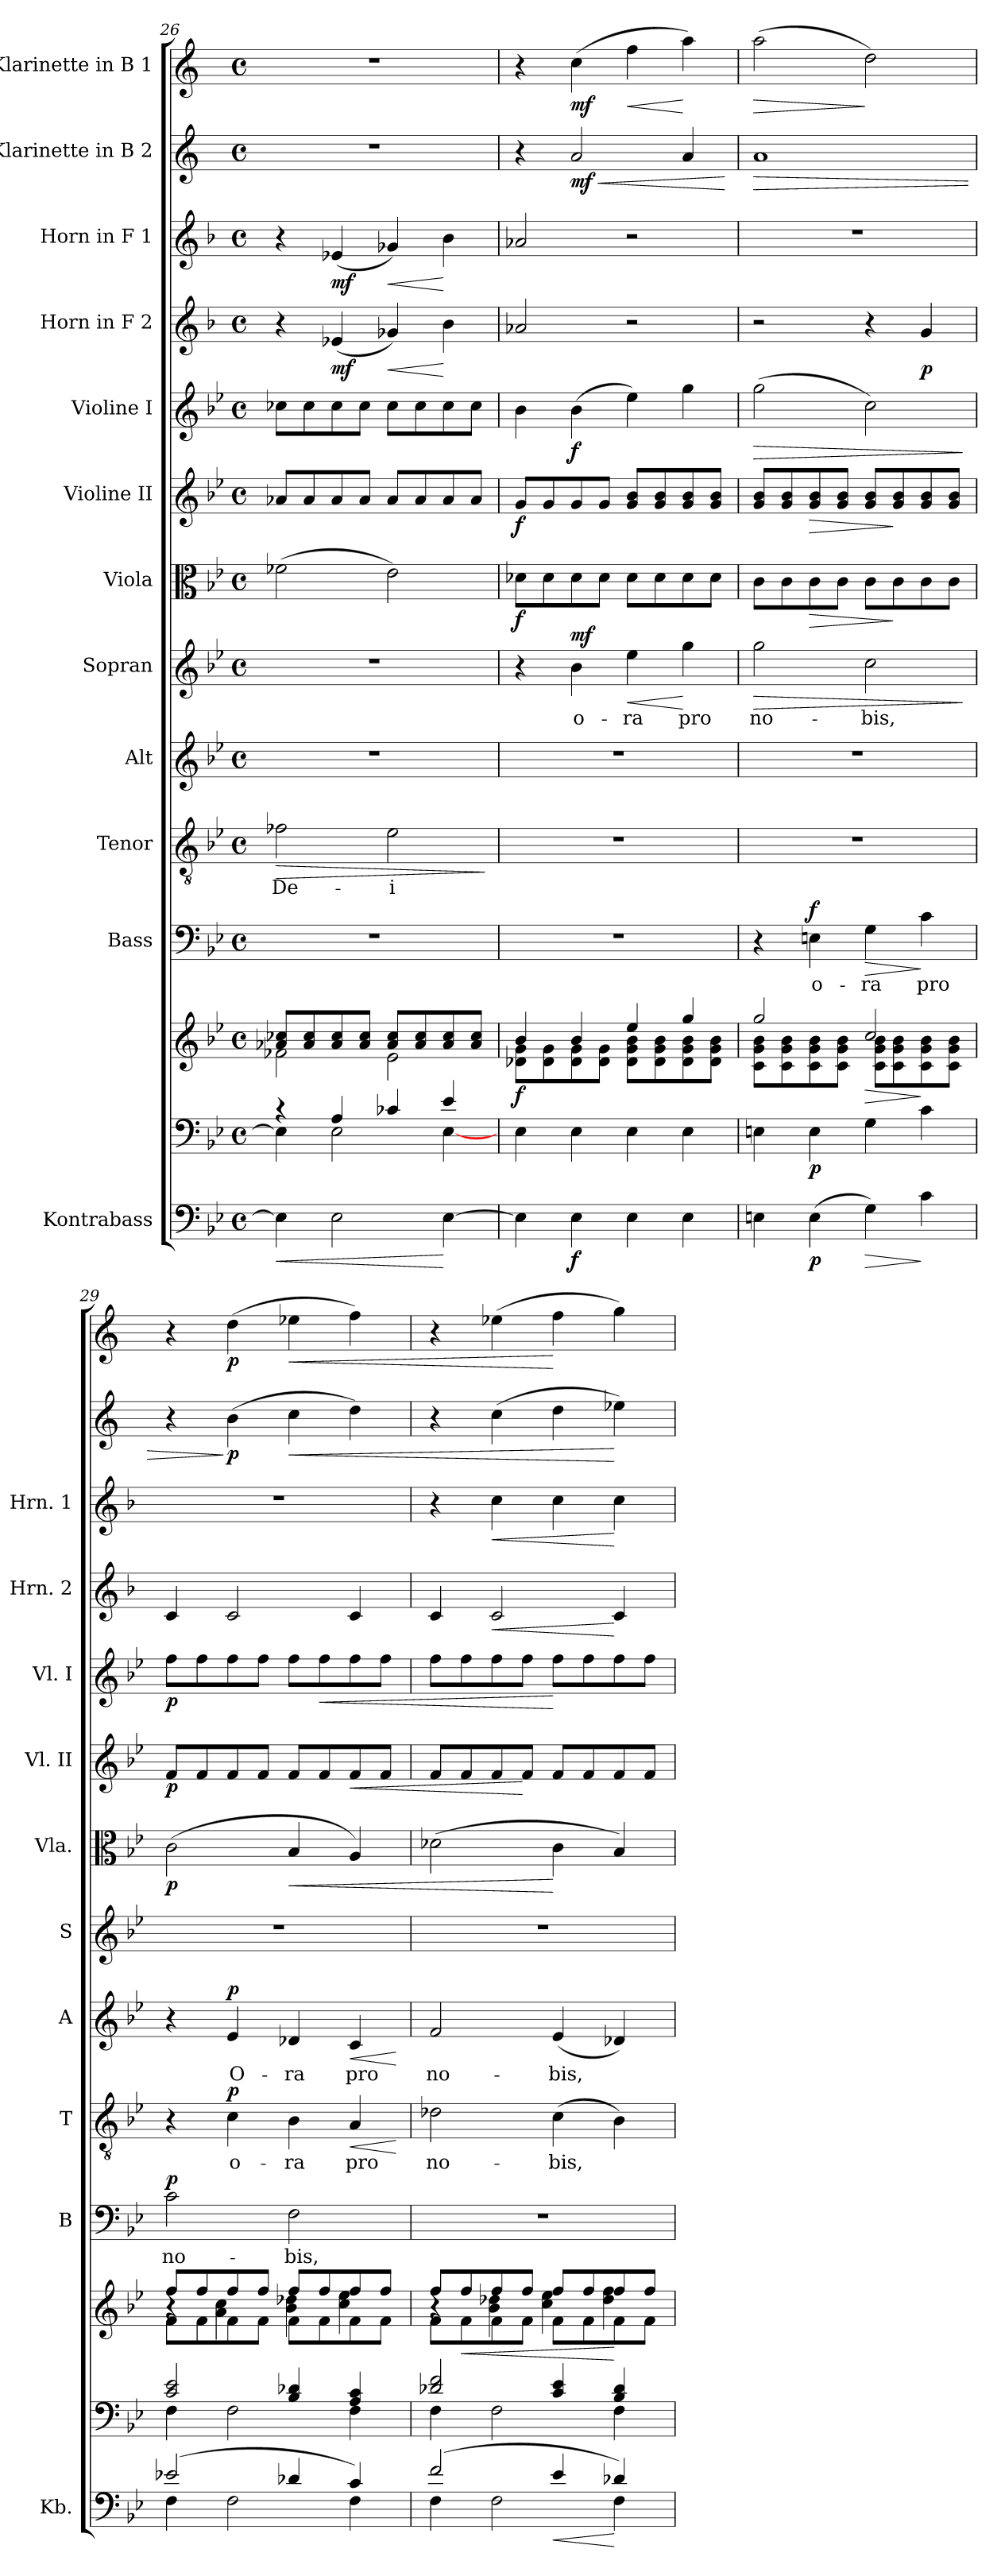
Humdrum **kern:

**kern	**dynam	**kern	**kern	**dynam	**kern	**text	**dynam	**kern	**text	**dynam	**kern	**text	**dynam	**kern	**text	**dynam	**kern	**dynam	**kern	**dynam	**kern	**dynam	**kern	**dynam	**kern	**dynam	**kern	**dynam	**kern	**dynam
*part13	*part13	*part12	*part12	*part12	*part11	*part11	*part11	*part10	*part10	*part10	*part9	*part9	*part9	*part8	*part8	*part8	*part7	*part7	*part6	*part6	*part5	*part5	*part4	*part4	*part3	*part3	*part2	*part2	*part1	*part1
*staff14	*staff14	*staff13	*staff12	*staff12/13	*staff11	*staff11	*staff11	*staff10	*staff10	*staff10	*staff9	*staff9	*staff9	*staff8	*staff8	*staff8	*staff7	*staff7	*staff6	*staff6	*staff5	*staff5	*staff4	*staff4	*staff3	*staff3	*staff2	*staff2	*staff1	*staff1
*I"Kontrabass	*	*	*	*	*I"Bass	*	*	*I"Tenor	*	*	*I"Alt	*	*	*I"Sopran	*	*	*I"Viola	*	*I"Violine II	*	*I"Violine I	*	*I"Horn in F 2	*	*I"Horn in F 1	*	*I"Klarinette in B 2	*	*I"Klarinette in B 1	*
*I'Kb.	*	*	*	*	*I'B	*	*	*I'T	*	*	*I'A	*	*	*I'S	*	*	*I'Vla.	*	*I'Vl. II	*	*I'Vl. I	*	*I'Hrn. 2	*	*I'Hrn. 1	*	*	*	*	*
*clefF4	*	*clefF4	*clefG2	*	*clefF4	*	*	*clefGv2	*	*	*clefG2	*	*	*clefG2	*	*	*clefC3	*	*clefG2	*	*clefG2	*	*clefG2	*	*clefG2	*	*clefG2	*	*clefG2	*
*ITrd7c12	*	*	*	*	*	*	*	*	*	*	*	*	*	*	*	*	*	*	*	*	*	*	*ITrd4c7	*	*ITrd4c7	*	*ITrd1c2	*	*ITrd1c2	*
*k[b-e-]	*	*k[b-e-]	*k[b-e-]	*	*k[b-e-]	*	*	*k[b-e-]	*	*	*k[b-e-]	*	*	*k[b-e-]	*	*	*k[b-e-]	*	*k[b-e-]	*	*k[b-e-]	*	*k[b-e-]	*	*k[b-e-]	*	*k[b-e-]	*	*k[b-e-]	*
*B-:	*	*B-:	*B-:	*	*B-:	*	*	*B-:	*	*	*B-:	*	*	*B-:	*	*	*B-:	*	*B-:	*	*B-:	*	*B-:	*	*B-:	*	*B-:	*	*B-:	*
*M4/4	*	*M4/4	*M4/4	*	*M4/4	*	*	*M4/4	*	*	*M4/4	*	*	*M4/4	*	*	*M4/4	*	*M4/4	*	*M4/4	*	*M4/4	*	*M4/4	*	*M4/4	*	*M4/4	*
*met(c)	*	*met(c)	*met(c)	*	*met(c)	*	*	*met(c)	*	*	*met(c)	*	*	*met(c)	*	*	*met(c)	*	*met(c)	*	*met(c)	*	*met(c)	*	*met(c)	*	*met(c)	*	*met(c)	*
=26	=26	=26	=26	=26	=26	=26	=26	=26	=26	=26	=26	=26	=26	=26	=26	=26	=26	=26	=26	=26	=26	=26	=26	=26	=26	=26	=26	=26	=26	=26
!	!LO:HP:b	!	!	!	!	!	!	!	!LO:LY:b	!LO:HP:b	!	!	!	!	!	!	!	!	!	!	!	!	!	!	!	!	!	!	!	!
*	*	*^	*^	*	*	*	*	*	*	*	*	*	*	*	*	*	*	*	*	*	*	*	*	*	*	*	*	*	*	*
4EE-\]	<	4rc	4E-\]	8a-X/ 8cc-X/L	2f-X\	.	1r	.	.	2f-X\	De-	>	1r	.	.	1r	.	.	(>2f-X\	.	8a-X/L	.	8cc-X\L	.	4r	.	4r	.	1r	.	1r	.
.	.	.	.	8a-/ 8cc-/	.	.	.	.	.	.	.	.	.	.	.	.	.	.	.	.	8a-/	.	8cc-\	.	.	.	.	.	.	.	.	.
!	!	!	!	!	!	!	!	!	!	!	!	!	!	!	!	!	!	!	!	!	!	!	!	!	!	!LO:DY:b	!	!LO:DY:b	!	!	!	!
2EE-\	.	4A/	2E-\	8a-/ 8cc-/	.	.	.	.	.	.	.	.	.	.	.	.	.	.	.	.	8a-/	.	8cc-\	.	(<4A-X/	mf	(<4A-X/	mf	.	.	.	.
.	.	.	.	8a-/ 8cc-/J	.	.	.	.	.	.	.	.	.	.	.	.	.	.	.	.	8a-/J	.	8cc-\J	.	.	.	.	.	.	.	.	.
!	!	!	!	!	!	!	!	!	!	!	!LO:LY:b	!	!	!	!	!	!	!	!	!	!	!	!	!	!	!LO:HP:b	!	!LO:HP:b	!	!	!	!
.	.	4c-X/	.	8a-/ 8cc-/L	2e-\	.	.	.	.	2e-\	-i	.	.	.	.	.	.	.	2e-\)	.	8a-/L	.	8cc-\L	.	4c-X/)	<	4c-X/)	<	.	.	.	.
.	.	.	.	8a-/ 8cc-/	.	.	.	.	.	.	.	.	.	.	.	.	.	.	.	.	8a-/	.	8cc-\	.	.	.	.	.	.	.	.	.
[4EE-\	[	4e-/	[<4E-\	8a-/ 8cc-/	.	.	.	.	.	.	.	.	.	.	.	.	.	.	.	.	8a-/	.	8cc-\	.	4e-\	[	4e-\	[	.	.	.	.
.	.	.	.	8a-/ 8cc-/J	.	.	.	.	.	.	.	.	.	.	.	.	.	.	.	.	8a-/J	.	8cc-\J	.	.	.	.	.	.	.	.	.
*	*	*v	*v	*	*	*	*	*	*	*	*	*	*	*	*	*	*	*	*	*	*	*	*	*	*	*	*	*	*	*	*	*
*	*	*	*v	*v	*	*	*	*	*	*	*	*	*	*	*	*	*	*	*	*	*	*	*	*	*	*	*	*	*	*	*
.	.	.	.	.	.	.	.	.	.	]	.	.	.	.	.	.	.	.	.	.	.	.	.	.	.	.	.	.	.	.
=27	=27	=27	=27	=27	=27	=27	=27	=27	=27	=27	=27	=27	=27	=27	=27	=27	=27	=27	=27	=27	=27	=27	=27	=27	=27	=27	=27	=27	=27	=27
*	*	*	*^	*	*	*	*	*	*	*	*	*	*	*	*	*	*	*	*	*	*	*	*	*	*	*	*	*	*	*
!	!	!	!	!	!LO:DY:b	!	!	!	!	!	!	!	!	!	!	!	!	!	!LO:DY:b	!	!LO:DY:b	!	!	!	!	!	!	!	!	!	!
4EE-\]	.	4E-\	4b-/	8d-X\ 8g\L	f	1r	.	.	1r	.	.	1r	.	.	4r	.	.	8d-X\L	f	8g/L	f	4b-\	.	2d-X/	.	2d-X/	.	4r	.	4r	.
.	.	.	.	8d-\ 8g\	.	.	.	.	.	.	.	.	.	.	.	.	.	8d-\	.	8g/	.	.	.	.	.	.	.	.	.	.	.
!	!LO:DY:b	!	!	!	!	!	!	!	!	!	!	!	!	!	!	!LO:LY:b	!LO:DY:a	!	!	!	!	!	!LO:DY:b	!	!	!	!	!	!LO:HP:b	!	!
!	!	!	!	!	!	!	!	!	!	!	!	!	!	!	!	!	!	!	!	!	!	!	!	!	!	!	!	!	!LO:DY:n=1:b	!	!LO:DY:b
4EE-\	f	4E-\	4b-/	8d-\ 8g\	.	.	.	.	.	.	.	.	.	.	4b-\	o-	mf	8d-\	.	8g/	.	(>4b-\	f	.	.	.	.	2g/	< mf	(>4b-\	mf
.	.	.	.	8d-\ 8g\J	.	.	.	.	.	.	.	.	.	.	.	.	.	8d-\J	.	8g/J	.	.	.	.	.	.	.	.	.	.	.
!	!	!	!	!	!	!	!	!	!	!	!	!	!	!	!	!LO:LY:b	!LO:HP:b	!	!	!	!	!	!	!	!	!	!	!	!	!	!LO:HP:b
4EE-\	.	4E-\	4ee-/	8d-\ 8g\ 8b-\L	.	.	.	.	.	.	.	.	.	.	4ee-\	-ra	<	8d-\L	.	8g/ 8b-/L	.	4ee-\)	.	2r	.	2r	.	.	.	4ee-\	<
.	.	.	.	8d-\ 8g\ 8b-\	.	.	.	.	.	.	.	.	.	.	.	.	.	8d-\	.	8g/ 8b-/	.	.	.	.	.	.	.	.	.	.	.
!	!	!	!	!	!	!	!	!	!	!	!	!	!	!	!	!LO:LY:b	!	!	!	!	!	!	!	!	!	!	!	!	!	!	!
4EE-\	.	4E-\	4gg/	8d-\ 8g\ 8b-\	.	.	.	.	.	.	.	.	.	.	4gg\	pro	[	8d-\	.	8g/ 8b-/	.	4gg\	.	.	.	.	.	4g/	.	4gg\)	[
.	.	.	.	8d-\ 8g\ 8b-\J	.	.	.	.	.	.	.	.	.	.	.	.	.	8d-\J	.	8g/ 8b-/J	.	.	.	.	.	.	.	.	.	.	.
*	*	*	*v	*v	*	*	*	*	*	*	*	*	*	*	*	*	*	*	*	*	*	*	*	*	*	*	*	*	*	*	*
.	.	.	.	.	.	.	.	.	.	.	.	.	.	.	.	.	.	.	.	.	.	.	.	.	.	.	.	[	.	.
!!LO:PB:g=z
=28	=28	=28	=28	=28	=28	=28	=28	=28	=28	=28	=28	=28	=28	=28	=28	=28	=28	=28	=28	=28	=28	=28	=28	=28	=28	=28	=28	=28	=28	=28
*	*	*	*^	*	*	*	*	*	*	*	*	*	*	*	*	*	*	*	*	*	*	*	*	*	*	*	*	*	*	*
!	!	!	!	!	!	!	!	!	!	!	!	!	!	!	!	!LO:LY:b	!LO:HP:b	!	!	!	!	!	!LO:HP:b	!	!	!	!	!	!LO:HP:b	!	!LO:HP:b
4EEn\	.	4En\	2gg/	8c\ 8g\ 8b-\L	.	4r	.	.	1r	.	.	1r	.	.	2gg\	no-	>	8c\L	.	8g/ 8b-/L	.	(>2gg\	>	2r	.	1r	.	1g	>	(>2gg\	>
.	.	.	.	8c\ 8g\ 8b-\	.	.	.	.	.	.	.	.	.	.	.	.	.	8c\	.	8g/ 8b-/	.	.	.	.	.	.	.	.	.	.	.
!	!LO:DY:b	!	!	!	!LO:DY:b=2	!	!LO:LY:b	!LO:DY:a	!	!	!	!	!	!	!	!	!	!	!LO:HP:b	!	!LO:HP:b	!	!	!	!	!	!	!	!	!	!
(>4EE\	p	4E\	.	8c\ 8g\ 8b-\	p	4En\	o-	f	.	.	.	.	.	.	.	.	.	8c\	>	8g/ 8b-/	>	.	.	.	.	.	.	.	.	.	.
.	.	.	.	8c\ 8g\ 8b-\J	.	.	.	.	.	.	.	.	.	.	.	.	.	8c\J	.	8g/ 8b-/J	.	.	.	.	.	.	.	.	.	.	.
!	!LO:HP:b	!	!	!	!LO:HP:b	!	!LO:LY:b	!LO:HP:b	!	!	!	!	!	!	!	!LO:LY:b	!	!	!	!	!	!	!	!	!	!	!	!	!	!	!
4GG\)	>	4G\	2cc/	8c\ 8g\ 8b-\L	>	4G\	-ra	>	.	.	.	.	.	.	2cc\	-bis,	.	8c\L	.	8g/ 8b-/L	.	2cc\)	.	4r	.	.	.	.	.	2cc\)	]
.	.	.	.	8c\ 8g\ 8b-\	.	.	.	.	.	.	.	.	.	.	.	.	.	8c\	]	8g/ 8b-/	]	.	.	.	.	.	.	.	.	.	.
!	!	!	!	!	!	!	!LO:LY:b	!	!	!	!	!	!	!	!	!	!	!	!	!	!	!	!	!	!LO:DY:b	!	!	!	!	!	!
4C\	]	4c\	.	8c\ 8g\ 8b-\	]	4c\	pro	]	.	.	.	.	.	.	.	.	.	8c\	.	8g/ 8b-/	.	.	.	4c/	p	.	.	.	.	.	.
.	.	.	.	8c\ 8g\ 8b-\J	.	.	.	.	.	.	.	.	.	.	.	.	.	8c\J	.	8g/ 8b-/J	.	.	.	.	.	.	.	.	.	.	.
*	*	*	*v	*v	*	*	*	*	*	*	*	*	*	*	*	*	*	*	*	*	*	*	*	*	*	*	*	*	*	*	*
.	.	.	.	.	.	.	.	.	.	.	.	.	.	.	.	]	.	.	.	.	.	]	.	.	.	.	.	.	.	.
=29	=29	=29	=29	=29	=29	=29	=29	=29	=29	=29	=29	=29	=29	=29	=29	=29	=29	=29	=29	=29	=29	=29	=29	=29	=29	=29	=29	=29	=29	=29
*^	*	*^	*^	*	*	*	*	*	*	*	*	*	*	*	*	*	*	*	*	*	*	*	*	*	*	*	*	*	*	*
*	*	*	*	*	*	*^	*	*	*	*	*	*	*	*	*	*	*	*	*	*	*	*	*	*	*	*	*	*	*	*	*	*	*
!	!	!	!	!	!	!	!	!	!	!LO:LY:b	!LO:DY:a	!	!	!	!	!	!	!	!	!	!	!LO:DY:b	!	!LO:DY:b	!	!LO:DY:b	!	!	!	!	!	!	!	!
(2E-X/	4FF\	.	2c/ 2e-/	4F\	8ff/L	8f\L	4r	.	2c\	no-	p	4r	.	.	4r	.	.	1r	.	.	(>2c\	p	8f/L	p	8ff\L	p	4F/	.	1r	.	4r	.	4r	.
.	.	.	.	.	8ff/	8f\	.	.	.	.	.	.	.	.	.	.	.	.	.	.	.	.	8f/	.	8ff\	.	.	.	.	.	.	.	.	.
!	!	!	!	!	!	!	!	!	!	!	!	!	!LO:LY:b	!LO:DY:a	!	!LO:LY:b	!LO:DY:a	!	!	!	!	!	!	!	!	!	!	!	!	!	!	!LO:DY:n=1:b	!	!LO:DY:b
.	2FF\	.	.	2F\	8ff/	8f\	4a\ 4cc\	.	.	.	.	4c\	o-	p	4e-/	O-	p	.	.	.	.	.	8f/	.	8ff\	.	2F/	.	.	.	(>4a\	] p	(>4cc\	p
.	.	.	.	.	8ff/J	8f\J	.	.	.	.	.	.	.	.	.	.	.	.	.	.	.	.	8f/J	.	8ff\J	.	.	.	.	.	.	.	.	.
!	!	!	!	!	!	!	!	!	!	!LO:LY:b	!	!	!LO:LY:b	!	!	!LO:LY:b	!	!	!	!	!	!LO:HP:b	!	!	!	!	!	!	!	!	!	!LO:HP:b	!	!LO:HP:b
4D-X/	.	.	4B-/ 4d-X/	.	8ff/L	8f\L	4b-\ 4dd-X\	.	2F\	-bis,	.	4B-\	-ra	.	4d-X/	-ra	.	.	.	.	4B-/	<	8f/L	.	8ff\L	.	.	.	.	.	4b-\	<	4dd-X\	<
!	!	!	!	!	!	!	!	!	!	!	!	!	!	!	!	!	!	!	!	!	!	!	!	!	!	!LO:HP:b	!	!	!	!	!	!	!	!
.	.	.	.	.	8ff/	8f\	.	.	.	.	.	.	.	.	.	.	.	.	.	.	.	.	8f/	.	8ff\	<	.	.	.	.	.	.	.	.
!	!	!	!	!	!	!	!	!	!	!	!	!	!LO:LY:b	!LO:HP:b	!	!LO:LY:b	!LO:HP:b	!	!	!	!	!	!	!LO:HP:b	!	!	!	!	!	!	!	!	!	!
4C/)	4FF\	.	4A/ 4c/	4F\	8ff/	8f\	4cc\ 4ee-\	.	.	.	.	4A/	pro	<	4c/	pro	<	.	.	.	4A/)	.	8f/	<	8ff\	.	4F/	.	.	.	4cc\)	.	4ee-\)	.
.	.	.	.	.	8ff/J	8f\J	.	.	.	.	.	.	.	.	.	.	.	.	.	.	.	.	8f/J	.	8ff\J	.	.	.	.	.	.	.	.	.
*v	*v	*	*	*	*	*	*	*	*	*	*	*	*	*	*	*	*	*	*	*	*	*	*	*	*	*	*	*	*	*	*	*	*	*
*	*	*v	*v	*	*	*	*	*	*	*	*	*	*	*	*	*	*	*	*	*	*	*	*	*	*	*	*	*	*	*	*	*	*
*	*	*	*v	*v	*v	*	*	*	*	*	*	*	*	*	*	*	*	*	*	*	*	*	*	*	*	*	*	*	*	*	*	*
.	.	.	.	.	.	.	.	.	.	[	.	.	[	.	.	.	.	.	.	.	.	.	.	.	.	.	.	.	.	.
=30	=30	=30	=30	=30	=30	=30	=30	=30	=30	=30	=30	=30	=30	=30	=30	=30	=30	=30	=30	=30	=30	=30	=30	=30	=30	=30	=30	=30	=30	=30
*^	*	*^	*^	*	*	*	*	*	*	*	*	*	*	*	*	*	*	*	*	*	*	*	*	*	*	*	*	*	*	*
*	*	*	*	*	*	*^	*	*	*	*	*	*	*	*	*	*	*	*	*	*	*	*	*	*	*	*	*	*	*	*	*	*	*
!	!	!	!	!	!	!	!	!	!	!	!	!	!LO:LY:b	!	!	!LO:LY:b	!	!	!	!	!	!	!	!	!	!	!	!	!	!	!	!	!	!
(2F/	4FF\	.	2d-X/ 2f/	4F\	8ff/L	8f\L	4r	.	1r	.	.	2d-X\	no-	.	2f/	no-	.	1r	.	.	(>2d-X\	.	8f/L	.	8ff\L	.	4F/	.	4r	.	4r	.	4r	.
!	!	!	!	!	!	!	!	!LO:HP:b	!	!	!	!	!	!	!	!	!	!	!	!	!	!	!	!	!	!	!	!	!	!	!	!	!	!
.	.	.	.	.	8ff/	8f\	.	<	.	.	.	.	.	.	.	.	.	.	.	.	.	.	8f/	.	8ff\	.	.	.	.	.	.	.	.	.
!	!	!	!	!	!	!	!	!	!	!	!	!	!	!	!	!	!	!	!	!	!	!	!	!	!	!	!	!LO:HP:b	!	!LO:HP:b	!	!	!	!
.	2FF\	.	.	2F\	8ff/	8f\	4b-\ 4dd-X\	.	.	.	.	.	.	.	.	.	.	.	.	.	.	.	8f/	.	8ff\	.	2F/	<	4f\	<	(>4b-\	.	(>4dd-X\	.
.	.	.	.	.	8ff/J	8f\J	.	.	.	.	.	.	.	.	.	.	.	.	.	.	.	.	8f/J	[	8ff\J	.	.	.	.	.	.	.	.	.
!	!	!LO:HP:b	!	!	!	!	!	!	!	!	!	!	!LO:LY:b	!	!	!LO:LY:b	!	!	!	!	!	!	!	!	!	!	!	!	!	!	!	!	!	!
4E-/	.	<	4c/ 4e-/	.	8ff/L	8f\L	4cc\ 4ee-\	.	.	.	.	(>4c\	-bis,	.	(<4e-/	-bis,	.	.	.	.	4c\	[	8f/L	.	8ff\L	[	.	.	4f\	.	4cc\	.	4ee-\	[
.	.	.	.	.	8ff/	8f\	.	.	.	.	.	.	.	.	.	.	.	.	.	.	.	.	8f/	.	8ff\	.	.	.	.	.	.	.	.	.
4D-X/)	4FF\	[	4B-/ 4d-/	4F\	8ff/	8f\	4dd-\ 4ff\	[	.	.	.	4B-\)	.	.	4d-X/)	.	.	.	.	.	4B-/)	.	8f/	.	8ff\	.	4F/	[	4f\	[	4dd-X\)	[	4ff\)	.
.	.	.	.	.	8ff/J	8f\J	.	.	.	.	.	.	.	.	.	.	.	.	.	.	.	.	8f/J	.	8ff\J	.	.	.	.	.	.	.	.	.
*v	*v	*	*	*	*	*	*	*	*	*	*	*	*	*	*	*	*	*	*	*	*	*	*	*	*	*	*	*	*	*	*	*	*	*
*	*	*v	*v	*	*	*	*	*	*	*	*	*	*	*	*	*	*	*	*	*	*	*	*	*	*	*	*	*	*	*	*	*	*
*	*	*	*v	*v	*v	*	*	*	*	*	*	*	*	*	*	*	*	*	*	*	*	*	*	*	*	*	*	*	*	*	*	*
=	=	=	=	=	=	=	=	=	=	=	=	=	=	=	=	=	=	=	=	=	=	=	=	=	=	=	=	=	=	=
*-	*-	*-	*-	*-	*-	*-	*-	*-	*-	*-	*-	*-	*-	*-	*-	*-	*-	*-	*-	*-	*-	*-	*-	*-	*-	*-	*-	*-	*-	*-
